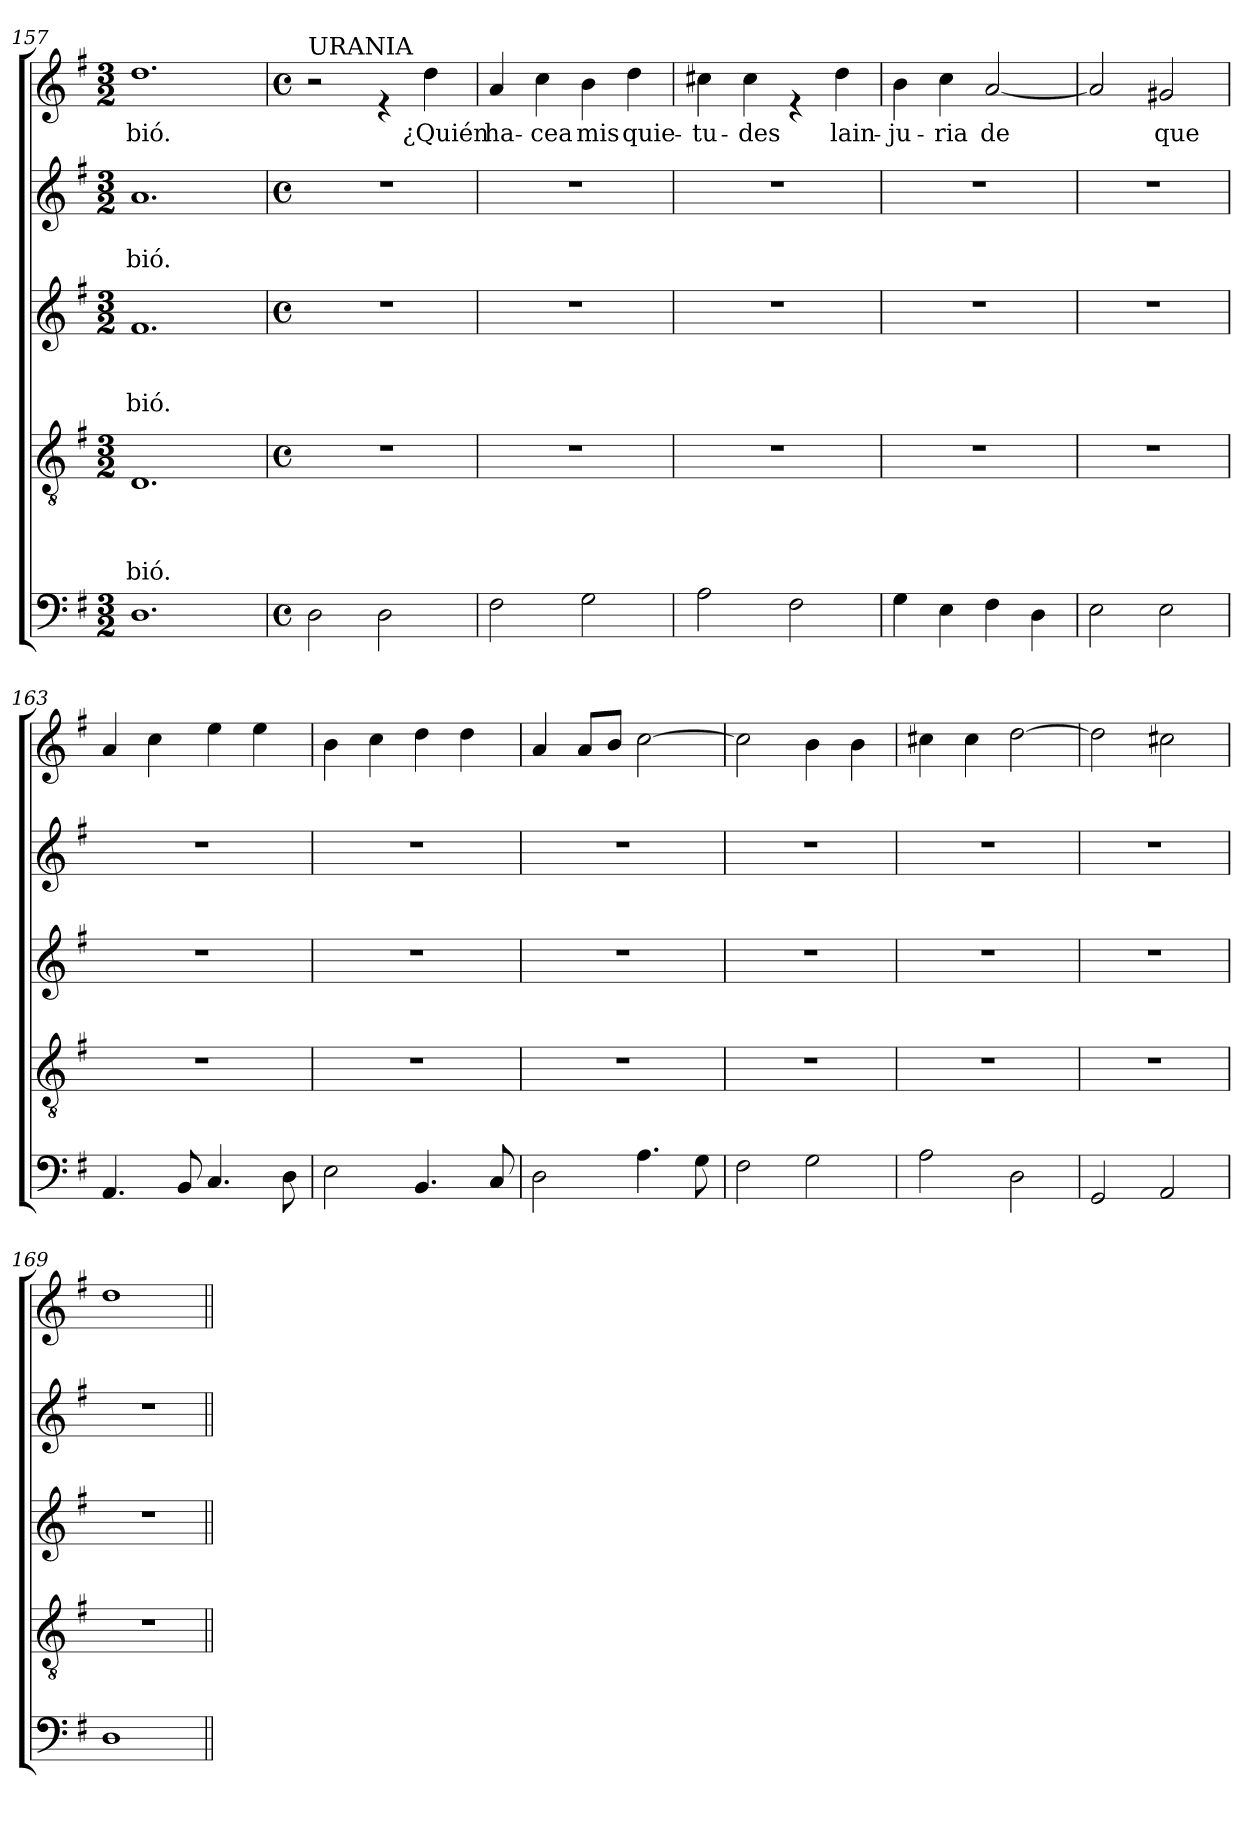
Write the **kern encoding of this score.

**kern	**kern	**text	**text	**text	**text	**kern	**text	**text	**text	**kern	**text	**text	**kern	**text
*part5	*part4	*part4	*part4	*part4	*part4	*part3	*part3	*part3	*part3	*part2	*part2	*part2	*part1	*part1
*staff5	*staff4	*staff4	*staff4	*staff4	*staff4	*staff3	*staff3	*staff3	*staff3	*staff2	*staff2	*staff2	*staff1	*staff1
*clefF4	*clefGv2	*	*	*	*	*clefG2	*	*	*	*clefG2	*	*	*clefG2	*
*k[f#]	*k[f#]	*	*	*	*	*k[f#]	*	*	*	*k[f#]	*	*	*k[f#]	*
*G:	*G:	*	*	*	*	*G:	*	*	*	*G:	*	*	*G:	*
*M3/2	*M3/2	*	*	*	*	*M3/2	*	*	*	*M3/2	*	*	*M3/2	*
=157	=157	=157	=157	=157	=157	=157	=157	=157	=157	=157	=157	=157	=157	=157
!	!	!	!	!	!LO:LY:b	!	!	!	!LO:LY:b	!	!	!LO:LY:b	!	!LO:LY:b
1.D	1.D	.	.	.	-bió.	1.f#	.	.	-bió.	1.a	.	-bió.	1.dd	-bió.
!!LO:LB:g=z
=158	=158	=158	=158	=158	=158	=158	=158	=158	=158	=158	=158	=158	=158	=158
*M4/4	*M4/4	*	*	*	*	*M4/4	*	*	*	*M4/4	*	*	*M4/4	*
*met(c)	*met(c)	*	*	*	*	*met(c)	*	*	*	*met(c)	*	*	*met(c)	*
*	*	*	*	*	*	*	*	*	*	*	*	*	*MM120	*
!	!	!	!	!	!	!	!	!	!	!	!	!	!LO:TX:a:t=URANIA	!
2D\	1r	.	.	.	.	1r	.	.	.	1r	.	.	2r	.
2D\	.	.	.	.	.	.	.	.	.	.	.	.	4re	.
!	!	!	!	!	!	!	!	!	!	!	!	!	!	!LO:LY:b
.	.	.	.	.	.	.	.	.	.	.	.	.	4dd\	¿Quién
=159	=159	=159	=159	=159	=159	=159	=159	=159	=159	=159	=159	=159	=159	=159
!	!	!	!	!	!	!	!	!	!	!	!	!	!	!LO:LY:b
2F#\	1r	.	.	.	.	1r	.	.	.	1r	.	.	4a/	ha-
!	!	!	!	!	!	!	!	!	!	!	!	!	!	!LO:LY:b
.	.	.	.	.	.	.	.	.	.	.	.	.	4cc\	-cea
!	!	!	!	!	!	!	!	!	!	!	!	!	!	!LO:LY:b
2G\	.	.	.	.	.	.	.	.	.	.	.	.	4b\	mis
!	!	!	!	!	!	!	!	!	!	!	!	!	!	!LO:LY:b
.	.	.	.	.	.	.	.	.	.	.	.	.	4dd\	quie-
=160	=160	=160	=160	=160	=160	=160	=160	=160	=160	=160	=160	=160	=160	=160
!	!	!	!	!	!	!	!	!	!	!	!	!	!	!LO:LY:b
2A\	1r	.	.	.	.	1r	.	.	.	1r	.	.	4cc#X\	-tu-
!	!	!	!	!	!	!	!	!	!	!	!	!	!	!LO:LY:b
.	.	.	.	.	.	.	.	.	.	.	.	.	4cc#\	-des
2F#\	.	.	.	.	.	.	.	.	.	.	.	.	4re	.
!	!	!	!	!	!	!	!	!	!	!	!	!	!	!LO:LY:b
.	.	.	.	.	.	.	.	.	.	.	.	.	4dd\	lain-
=161	=161	=161	=161	=161	=161	=161	=161	=161	=161	=161	=161	=161	=161	=161
!	!	!	!	!	!	!	!	!	!	!	!	!	!	!LO:LY:b
4G\	1r	.	.	.	.	1r	.	.	.	1r	.	.	4b\	-ju-
!	!	!	!	!	!	!	!	!	!	!	!	!	!	!LO:LY:b
4E\	.	.	.	.	.	.	.	.	.	.	.	.	4cc\	-ria
!	!	!	!	!	!	!	!	!	!	!	!	!	!	!LO:LY:b
4F#\	.	.	.	.	.	.	.	.	.	.	.	.	[<2a/	de
4D\	.	.	.	.	.	.	.	.	.	.	.	.	.	.
=162	=162	=162	=162	=162	=162	=162	=162	=162	=162	=162	=162	=162	=162	=162
2E\	1r	.	.	.	.	1r	.	.	.	1r	.	.	2a/]	.
!	!	!	!	!	!	!	!	!	!	!	!	!	!	!LO:LY:b
2E\	.	.	.	.	.	.	.	.	.	.	.	.	2g#X/	que
=163	=163	=163	=163	=163	=163	=163	=163	=163	=163	=163	=163	=163	=163	=163
4.AA/	1r	.	.	.	.	1r	.	.	.	1r	.	.	4a/	.
.	.	.	.	.	.	.	.	.	.	.	.	.	4cc\	.
8BB/	.	.	.	.	.	.	.	.	.	.	.	.	.	.
4.C/	.	.	.	.	.	.	.	.	.	.	.	.	4ee\	.
.	.	.	.	.	.	.	.	.	.	.	.	.	4ee\	.
8D\	.	.	.	.	.	.	.	.	.	.	.	.	.	.
!!LO:LB:g=z
=164	=164	=164	=164	=164	=164	=164	=164	=164	=164	=164	=164	=164	=164	=164
2E\	1r	.	.	.	.	1r	.	.	.	1r	.	.	4b\	.
.	.	.	.	.	.	.	.	.	.	.	.	.	4cc\	.
4.BB/	.	.	.	.	.	.	.	.	.	.	.	.	4dd\	.
.	.	.	.	.	.	.	.	.	.	.	.	.	4dd\	.
8C/	.	.	.	.	.	.	.	.	.	.	.	.	.	.
=165	=165	=165	=165	=165	=165	=165	=165	=165	=165	=165	=165	=165	=165	=165
2D\	1r	.	.	.	.	1r	.	.	.	1r	.	.	4a/	.
.	.	.	.	.	.	.	.	.	.	.	.	.	8a/L	.
.	.	.	.	.	.	.	.	.	.	.	.	.	8b/J	.
4.A\	.	.	.	.	.	.	.	.	.	.	.	.	[>2cc\	.
8G\	.	.	.	.	.	.	.	.	.	.	.	.	.	.
=166	=166	=166	=166	=166	=166	=166	=166	=166	=166	=166	=166	=166	=166	=166
2F#\	1r	.	.	.	.	1r	.	.	.	1r	.	.	2cc\]	.
2G\	.	.	.	.	.	.	.	.	.	.	.	.	4b\	.
.	.	.	.	.	.	.	.	.	.	.	.	.	4b\	.
=167	=167	=167	=167	=167	=167	=167	=167	=167	=167	=167	=167	=167	=167	=167
2A\	1r	.	.	.	.	1r	.	.	.	1r	.	.	4cc#X\	.
.	.	.	.	.	.	.	.	.	.	.	.	.	4cc#\	.
2D\	.	.	.	.	.	.	.	.	.	.	.	.	[>2dd\	.
=168	=168	=168	=168	=168	=168	=168	=168	=168	=168	=168	=168	=168	=168	=168
2GG/	1r	.	.	.	.	1r	.	.	.	1r	.	.	2dd\]	.
2AA/	.	.	.	.	.	.	.	.	.	.	.	.	2cc#X\	.
=169	=169	=169	=169	=169	=169	=169	=169	=169	=169	=169	=169	=169	=169	=169
1D	1r	.	.	.	.	1r	.	.	.	1r	.	.	1dd	.
=||	=||	=||	=||	=||	=||	=||	=||	=||	=||	=||	=||	=||	=||	=||
*-	*-	*-	*-	*-	*-	*-	*-	*-	*-	*-	*-	*-	*-	*-
